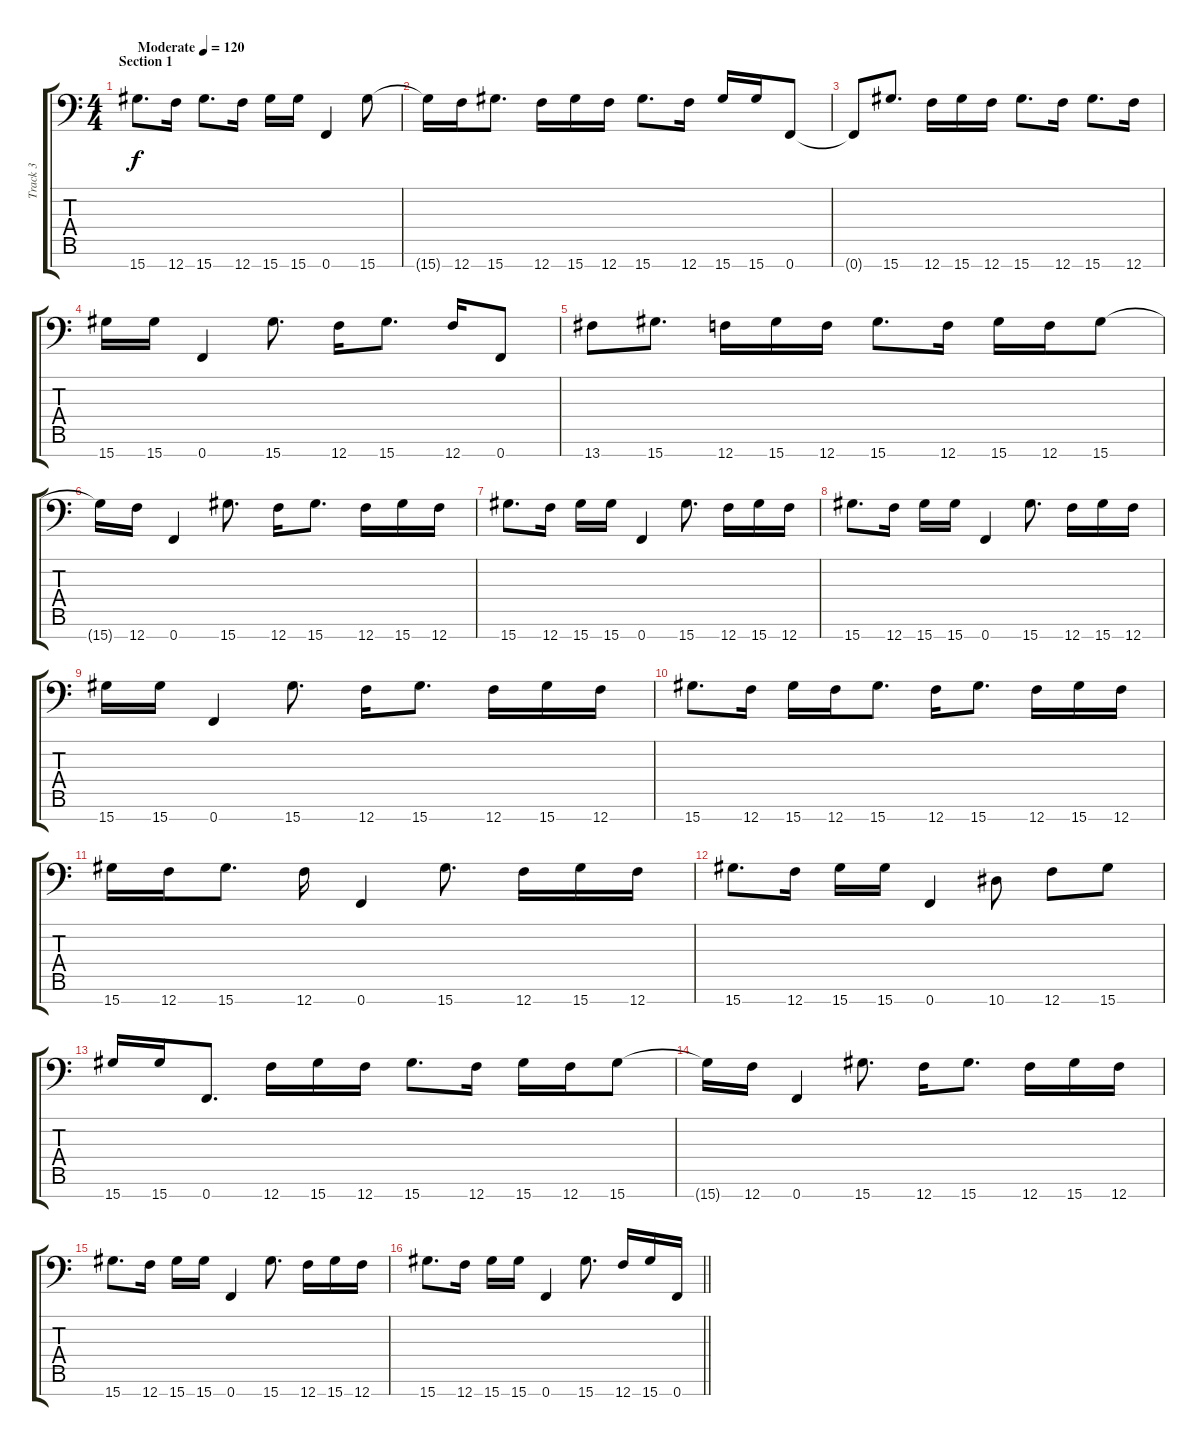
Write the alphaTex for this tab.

\track ("Track 3" "Track 3") {instrument distortionguitar}
\staff {score tabs}
\tuning (Bb3 Gb3 Db3 Ab2 Eb2 Bb1 F1) {hide}
\ts (4 4)
\section ("" "Section 1")
\tempo (120 "Moderate")
\clef f4
\ks c
15.7.8{d dy f instrument distortionguitar} 12.7.16 15.7.8{d} 12.7.16 15.7.16 15.7.16 0.7.4 15.7.8 |
15.7{t}.16 12.7.16 15.7.8{d} 12.7.16 15.7.16 12.7.16 15.7.8{d} 12.7.16 15.7.16 15.7.16 0.7.8 |
0.7{t}.8 15.7.8{d} 12.7.16 15.7.16 12.7.16 15.7.8{d} 12.7.16 15.7.8{d} 12.7.16 |
15.7.16 15.7.16 0.7.4 15.7.8{d} 12.7.16 15.7.8{d} 12.7.16 0.7.8 |
13.7.8 15.7.8{d} 12.7.16 15.7.16 12.7.16 15.7.8{d} 12.7.16 15.7.16 12.7.16 15.7.8 |
15.7{t}.16 12.7.16 0.7.4 15.7.8{d} 12.7.16 15.7.8{d} 12.7.16 15.7.16 12.7.16 |
15.7.8{d} 12.7.16 15.7.16 15.7.16 0.7.4 15.7.8{d} 12.7.16 15.7.16 12.7.16 |
15.7.8{d} 12.7.16 15.7.16 15.7.16 0.7.4 15.7.8{d} 12.7.16 15.7.16 12.7.16 |
15.7.16 15.7.16 0.7.4 15.7.8{d} 12.7.16 15.7.8{d} 12.7.16 15.7.16 12.7.16 |
15.7.8{d} 12.7.16 15.7.16 12.7.16 15.7.8{d} 12.7.16 15.7.8{d} 12.7.16 15.7.16 12.7.16 |
15.7.16 12.7.16 15.7.8{d} 12.7.16 0.7.4 15.7.8{d} 12.7.16 15.7.16 12.7.16 |
15.7.8{d} 12.7.16 15.7.16 15.7.16 0.7.4 10.7.8 12.7.8 15.7.8 |
15.7.16 15.7.16 0.7.8{d} 12.7.16 15.7.16 12.7.16 15.7.8{d} 12.7.16 15.7.16 12.7.16 15.7.8 |
15.7{t}.16 12.7.16 0.7.4 15.7.8{d} 12.7.16 15.7.8{d} 12.7.16 15.7.16 12.7.16 |
15.7.8{d} 12.7.16 15.7.16 15.7.16 0.7.4 15.7.8{d} 12.7.16 15.7.16 12.7.16 |
\barLineRight lightlight
15.7.8{d} 12.7.16 15.7.16 15.7.16 0.7.4 15.7.8{d} 12.7.16 15.7.16 0.7.16
